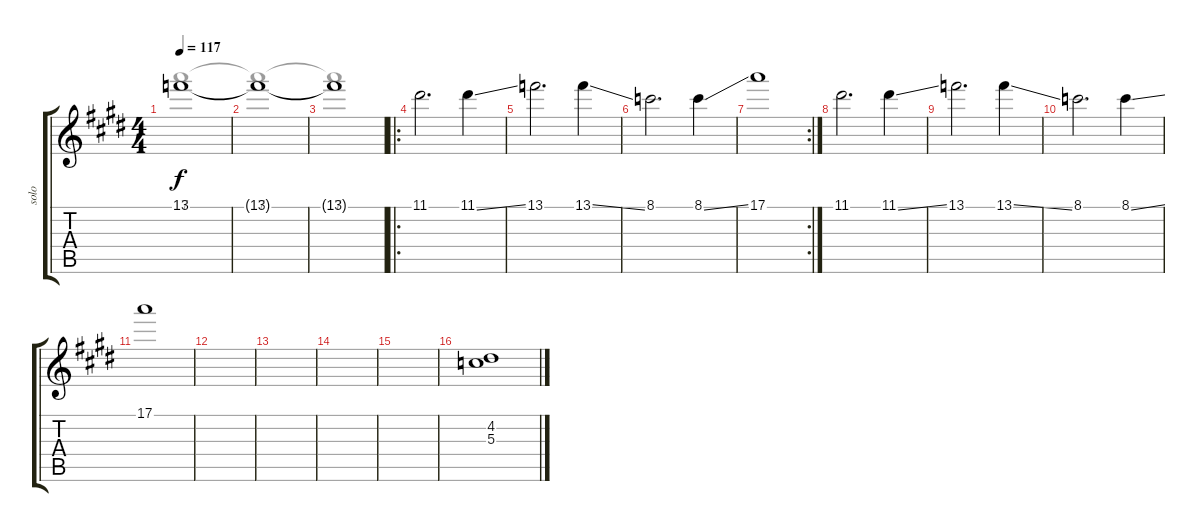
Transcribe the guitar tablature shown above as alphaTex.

\track ("solo" "solo") {instrument overdrivenguitar}
\staff {score tabs}
\tuning (E4 B3 G3 D3 A2 E2) {hide}
\voice
\ts (4 4)
\tempo 117
\clef g2
\ks c#minor
13.1.1{dy f} |
13.1{t}.1 |
13.1{t}.1 |
\ro
11.1.2{d} 11.1{ss}.4 |
13.1.2{d} 13.1{ss}.4 |
8.1.2{d} 8.1{ss}.4 |
\rc 2
17.1.1 |
11.1.2{d} 11.1{ss}.4 |
13.1.2{d} 13.1{ss}.4 |
8.1.2{d} 8.1{ss}.4 |
17.1.1 |
|
|
|
|
(4.2 5.3).1
\voice
\clef g2
\ottava regular
\simile none
\ks c#minor
17.1.1{dy f} |
17.1{t}.1 |
17.1{t}.1 |
|
|
|
|
|
|
|
|
|
|
|
|
